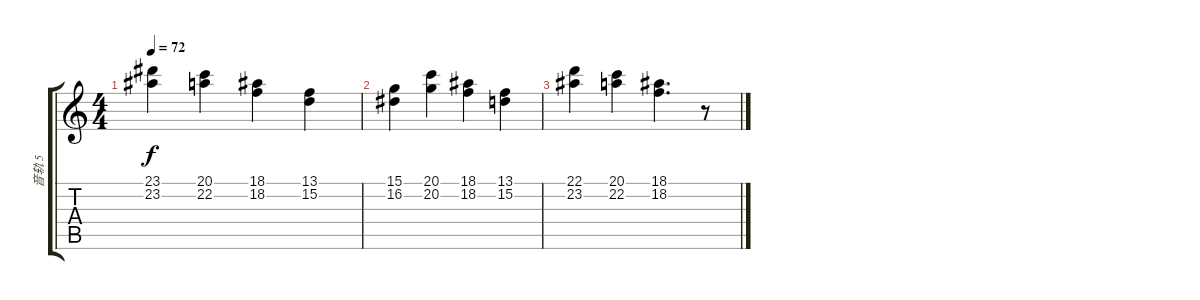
\track ("音轨 5" "音轨 5") {instrument lead2sawtooth}
\staff {score tabs}
\tuning (E4 B3 G3 D3 A2 E2) {hide}
\ts (4 4)
\tempo 72
\clef g2
\ks c
(23.1 23.2).4{dy f} (20.1 22.2).4 (18.1 18.2).4 (13.1 15.2).4 |
(15.1 16.2).4 (20.1 20.2).4 (18.1 18.2).4 (13.1 15.2).4 |
(22.1 23.2).4 (20.1 22.2).4 (18.1 18.2).4{d} r.8
